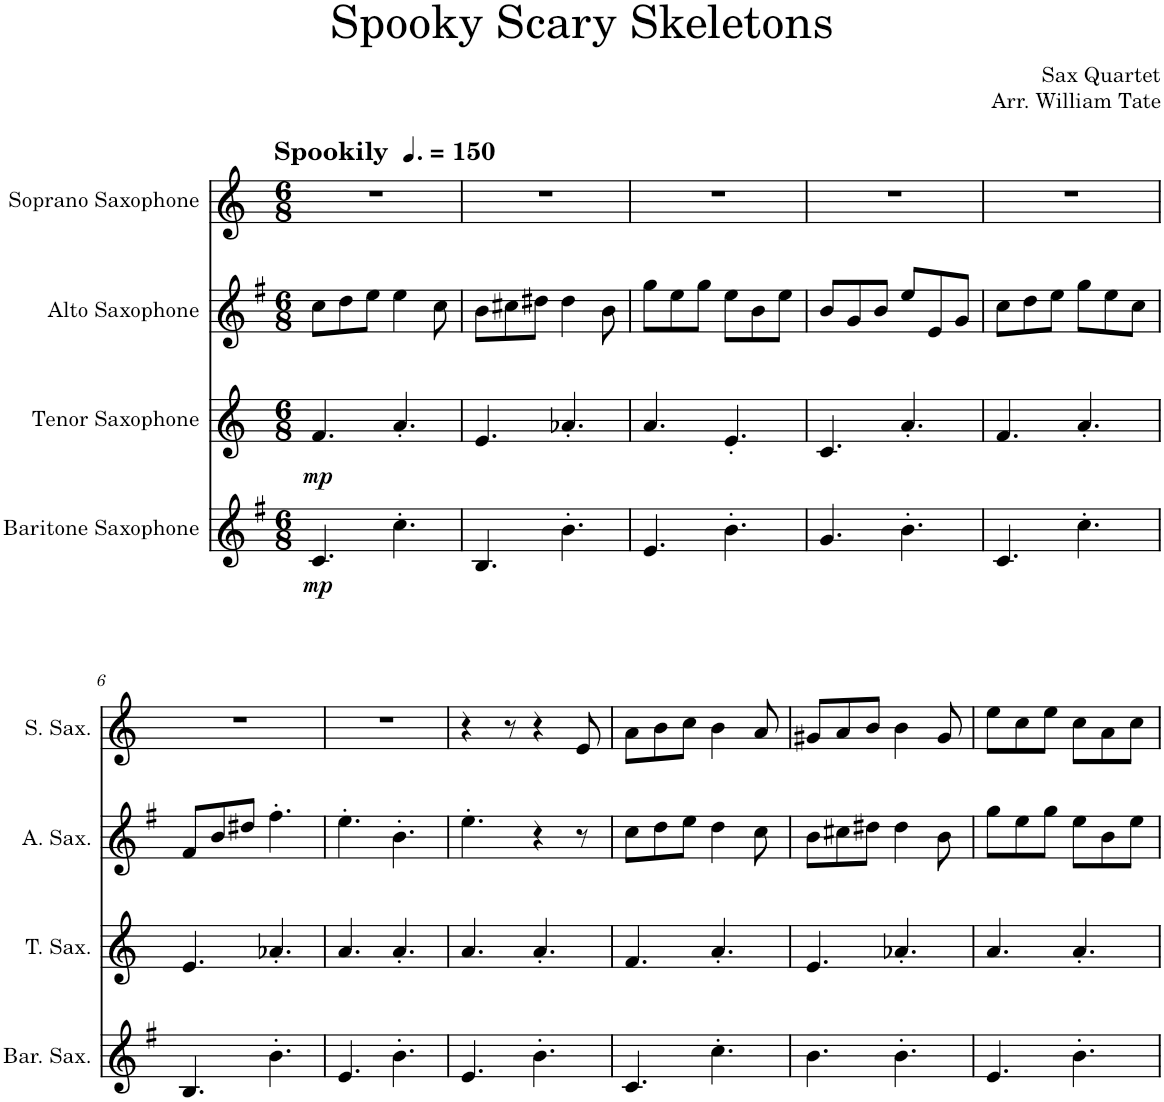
**kern	**dynam	**kern	**dynam	**kern	**kern
*part4	*part4	*part3	*part3	*part2	*part1
*staff4	*staff4	*staff3	*staff3	*staff2	*staff1
*I"Baritone Saxophone	*	*I"Tenor Saxophone	*	*I"Alto Saxophone	*I"Soprano Saxophone
*I'Bar. Sax.	*	*I'T. Sax.	*	*I'A. Sax.	*I'S. Sax.
*clefG2	*	*clefG2	*	*clefG2	*clefG2
*Trd12c21	*	*Trd8c14	*	*Trd5c9	*Trd1c2
*k[f#]	*	*k[]	*	*k[f#]	*k[]
*M6/8	*	*M6/8	*	*M6/8	*M6/8
*MM225	*	*MM225	*	*MM225	*MM225
=1	=1	=1	=1	=1	=1
!	!	!	!	!	!LO:TX:a:B:t=Spookily
!	!LO:DY:b	!	!LO:DY:b	!	!
4.c/	mp	4.f/	mp	8cc\L	2.r
.	.	.	.	8dd\	.
.	.	.	.	8ee\J	.
4.cc'\	.	4.a'/	.	4ee\	.
.	.	.	.	8cc\	.
=2	=2	=2	=2	=2	=2
4.B/	.	4.e/	.	8b\L	2.r
.	.	.	.	8cc#X\	.
.	.	.	.	8dd#X\J	.
4.b'\	.	4.a-X'/	.	4dd#\	.
.	.	.	.	8b\	.
=3	=3	=3	=3	=3	=3
4.e/	.	4.a/	.	8gg\L	2.r
.	.	.	.	8ee\	.
.	.	.	.	8gg\J	.
4.b'\	.	4.e'/	.	8ee\L	.
.	.	.	.	8b\	.
.	.	.	.	8ee\J	.
=4	=4	=4	=4	=4	=4
4.g/	.	4.c/	.	8b/L	2.r
.	.	.	.	8g/	.
.	.	.	.	8b/J	.
4.b'\	.	4.a'/	.	8ee/L	.
.	.	.	.	8e/	.
.	.	.	.	8g/J	.
=5	=5	=5	=5	=5	=5
4.c/	.	4.f/	.	8cc\L	2.r
.	.	.	.	8dd\	.
.	.	.	.	8ee\J	.
4.cc'\	.	4.a'/	.	8gg\L	.
.	.	.	.	8ee\	.
.	.	.	.	8cc\J	.
!!LO:LB:g=z
=6	=6	=6	=6	=6	=6
4.B/	.	4.e/	.	8f#/L	2.r
.	.	.	.	8b/	.
.	.	.	.	8dd#X/J	.
4.b'\	.	4.a-X'/	.	4.ff#'\	.
=7	=7	=7	=7	=7	=7
4.e/	.	4.a/	.	4.ee'\	2.r
4.b'\	.	4.a'/	.	4.b'\	.
=8	=8	=8	=8	=8	=8
4.e/	.	4.a/	.	4.ee'\	4r
.	.	.	.	.	8r
4.b'\	.	4.a'/	.	4r	4r
.	.	.	.	8r	8e/
=9	=9	=9	=9	=9	=9
4.c/	.	4.f/	.	8cc\L	8a\L
.	.	.	.	8dd\	8b\
.	.	.	.	8ee\J	8cc\J
4.cc'\	.	4.a'/	.	4dd\	4b\
.	.	.	.	8cc\	8a/
=10	=10	=10	=10	=10	=10
4.b\	.	4.e/	.	8b\L	8g#X/L
.	.	.	.	8cc#X\	8a/
.	.	.	.	8dd#X\J	8b/J
4.b'\	.	4.a-X'/	.	4dd#\	4b\
.	.	.	.	8b\	8g#/
=11	=11	=11	=11	=11	=11
4.e/	.	4.a/	.	8gg\L	8ee\L
.	.	.	.	8ee\	8cc\
.	.	.	.	8gg\J	8ee\J
4.b'\	.	4.a'/	.	8ee\L	8cc\L
.	.	.	.	8b\	8a\
.	.	.	.	8ee\J	8cc\J
=	=	=	=	=	=
*-	*-	*-	*-	*-	*-
